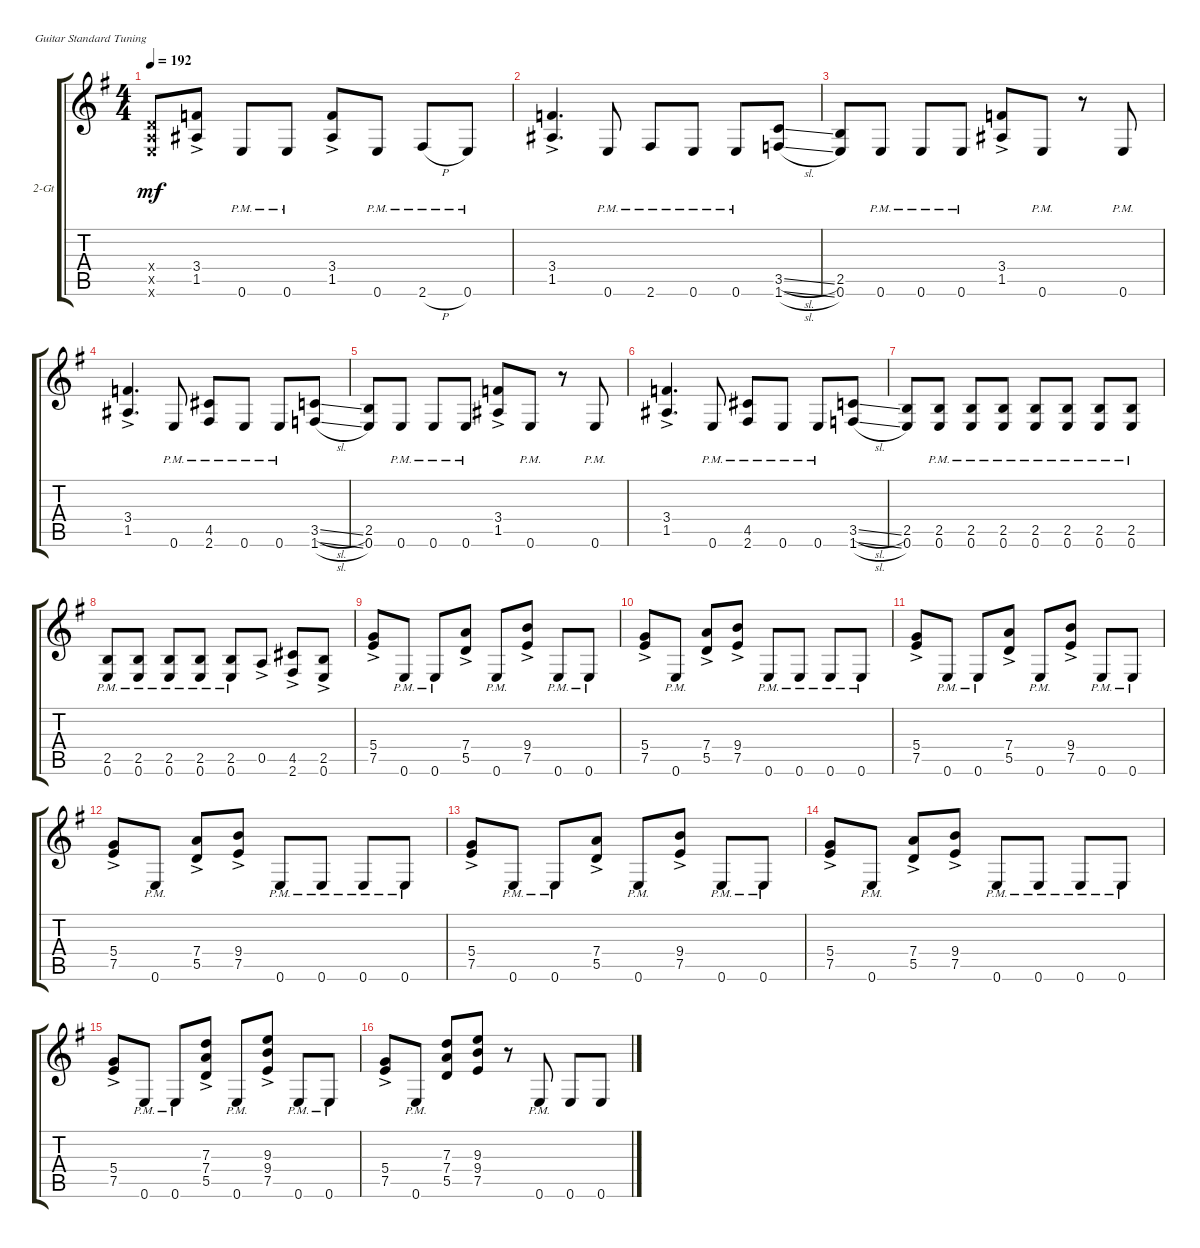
\bracketExtendMode groupsimilarinstruments
\firstSystemTrackNameOrientation horizontal
\otherSystemsTrackNameOrientation horizontal
\track ("2-Gt" "2-Gt") {instrument distortionguitar}
\staff {score tabs}
\tuning (E4 B3 G3 D3 A2 E2)
\ts (4 4)
\tempo 192
\clef g2
\scale
1.05549
\ks g
(0.4{x} 0.5{x} 0.6{x}).8{dy mf} (3.4{ac} 1.5{ac}).8 0.6{pm}.8 0.6{pm}.8 (3.4{ac} 1.5{ac}).8 0.6{pm}.8 2.6{h pm}.8 0.6{pm}.8 |
\scale
0.944515 (3.4{ac} 1.5{ac}).4{d} 0.6{pm}.8 2.6{pm}.8 0.6{pm}.8 0.6{pm}.8 (3.5{sl} 1.6{sl}).8 |
\scale
1.05549 (2.5 0.6).8 0.6{pm}.8 0.6{pm}.8 0.6{pm}.8 (3.4{ac} 1.5{ac}).8 0.6{pm}.8 r.8 0.6{pm}.8 |
\scale
0.944515 (3.4{ac} 1.5{ac}).4{d} 0.6{pm}.8 (4.5{pm} 2.6{pm}).8 0.6{pm}.8 0.6{pm}.8 (3.5{sl} 1.6{sl}).8 |
\scale
1.05549 (2.5 0.6).8 0.6{pm}.8 0.6{pm}.8 0.6{pm}.8 (3.4{ac} 1.5{ac}).8 0.6{pm}.8 r.8 0.6{pm}.8 |
\scale
0.944515 (3.4{ac} 1.5{ac}).4{d} 0.6{pm}.8 (4.5{pm} 2.6{pm}).8 0.6{pm}.8 0.6{pm}.8 (3.5{sl} 1.6{sl}).8 |
\scale
1.05549 (2.5 0.6).8 (2.5{pm} 0.6{pm}).8 (2.5{pm} 0.6{pm}).8 (2.5{pm} 0.6{pm}).8 (2.5{pm} 0.6{pm}).8 (2.5{pm} 0.6{pm}).8 (2.5{pm} 0.6{pm}).8 (2.5{pm} 0.6{pm}).8 |
\scale
0.944515 (2.5{pm} 0.6{pm}).8 (2.5{pm} 0.6{pm}).8 (2.5{pm} 0.6{pm}).8 (2.5{pm} 0.6{pm}).8 (2.5{pm} 0.6{pm}).8 0.5{ac}.8 (4.5{ac} 2.6{ac}).8 (2.5{ac} 0.6{ac}).8 |
\scale
1.05549 (5.4{ac} 7.5{ac}).8 0.6{pm}.8 0.6{pm}.8 (7.4{ac} 5.5{ac}).8 0.6{pm}.8 (9.4{ac} 7.5{ac}).8 0.6{pm}.8 0.6{pm}.8 |
\scale
0.944515 (5.4{ac} 7.5{ac}).8 0.6{pm}.8 (7.4{ac} 5.5{ac}).8 (9.4{ac} 7.5{ac}).8 0.6{pm}.8 0.6{pm}.8 0.6{pm}.8 0.6{pm}.8 |
\scale
1.05549 (5.4{ac} 7.5{ac}).8 0.6{pm}.8 0.6{pm}.8 (7.4{ac} 5.5{ac}).8 0.6{pm}.8 (9.4{ac} 7.5{ac}).8 0.6{pm}.8 0.6{pm}.8 |
\scale
0.944515 (5.4{ac} 7.5{ac}).8 0.6{pm}.8 (7.4{ac} 5.5{ac}).8 (9.4{ac} 7.5{ac}).8 0.6{pm}.8 0.6{pm}.8 0.6{pm}.8 0.6{pm}.8 |
\scale
1.05549 (5.4{ac} 7.5{ac}).8 0.6{pm}.8 0.6{pm}.8 (7.4{ac} 5.5{ac}).8 0.6{pm}.8 (9.4{ac} 7.5{ac}).8 0.6{pm}.8 0.6{pm}.8 |
\scale
0.944515 (5.4{ac} 7.5{ac}).8 0.6{pm}.8 (7.4{ac} 5.5{ac}).8 (9.4{ac} 7.5{ac}).8 0.6{pm}.8 0.6{pm}.8 0.6{pm}.8 0.6{pm}.8 |
\scale
1.05549 (5.4{ac} 7.5{ac}).8 0.6{pm}.8 0.6{pm}.8 (7.4{ac} 5.5{ac} 7.3).8 0.6{pm}.8 (9.4{ac} 7.5{ac} 9.3).8 0.6{pm}.8 0.6{pm}.8 |
\scale
0.944515 (5.4{ac} 7.5{ac}).8 0.6{pm}.8 (7.4 5.5 7.3).8 (9.4 7.5 9.3).8 r.8 0.6{pm}.8 0.6.8 0.6.8
